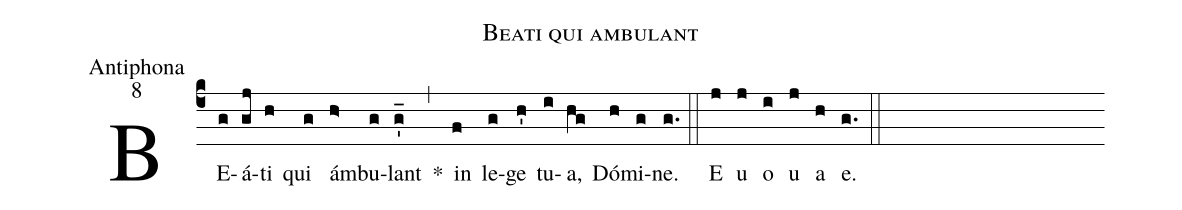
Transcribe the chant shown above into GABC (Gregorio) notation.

name:Beati qui ambulant;
office-part:Antiphona;
mode:8;
%%
(c4) BE(g)á(gj)ti(h) qui(g) ám(h>)bu(g)lant(g'_) *(,) in(f) le(g)ge(h') tu(i)a,(hg) Dó(h)mi(g)ne.(g.) (::) E(j) u(j) o(i) u(j) a(h) e.(g.) (::)
